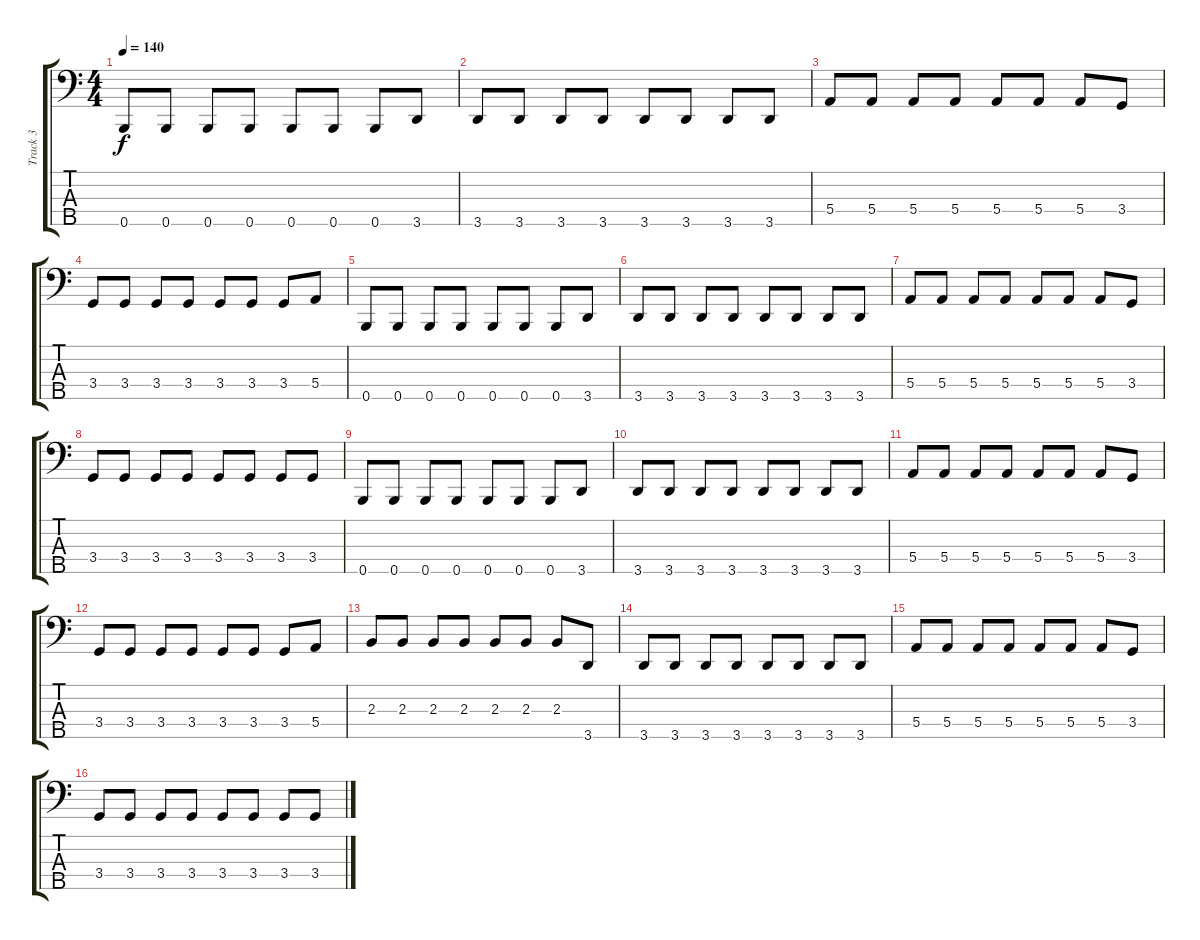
\track ("Track 3" "Track 3") {instrument electricbasspick}
\staff {score tabs}
\tuning (G2 D2 A1 E1 B0) {hide}
\ts (4 4)
\tempo 140
\clef f4
\ks c
0.5.8{dy f} 0.5.8 0.5.8 0.5.8 0.5.8 0.5.8 0.5.8 3.5.8 |
3.5.8 3.5.8 3.5.8 3.5.8 3.5.8 3.5.8 3.5.8 3.5.8 |
5.4.8 5.4.8 5.4.8 5.4.8 5.4.8 5.4.8 5.4.8 3.4.8 |
3.4.8 3.4.8 3.4.8 3.4.8 3.4.8 3.4.8 3.4.8 5.4.8 |
0.5.8 0.5.8 0.5.8 0.5.8 0.5.8 0.5.8 0.5.8 3.5.8 |
3.5.8 3.5.8 3.5.8 3.5.8 3.5.8 3.5.8 3.5.8 3.5.8 |
5.4.8 5.4.8 5.4.8 5.4.8 5.4.8 5.4.8 5.4.8 3.4.8 |
3.4.8 3.4.8 3.4.8 3.4.8 3.4.8 3.4.8 3.4.8 3.4.8 |
0.5.8 0.5.8 0.5.8 0.5.8 0.5.8 0.5.8 0.5.8 3.5.8 |
3.5.8 3.5.8 3.5.8 3.5.8 3.5.8 3.5.8 3.5.8 3.5.8 |
5.4.8 5.4.8 5.4.8 5.4.8 5.4.8 5.4.8 5.4.8 3.4.8 |
3.4.8 3.4.8 3.4.8 3.4.8 3.4.8 3.4.8 3.4.8 5.4.8 |
2.3.8 2.3.8 2.3.8 2.3.8 2.3.8 2.3.8 2.3.8 3.5.8 |
3.5.8 3.5.8 3.5.8 3.5.8 3.5.8 3.5.8 3.5.8 3.5.8 |
5.4.8 5.4.8 5.4.8 5.4.8 5.4.8 5.4.8 5.4.8 3.4.8 |
3.4.8 3.4.8 3.4.8 3.4.8 3.4.8 3.4.8 3.4.8 3.4.8
